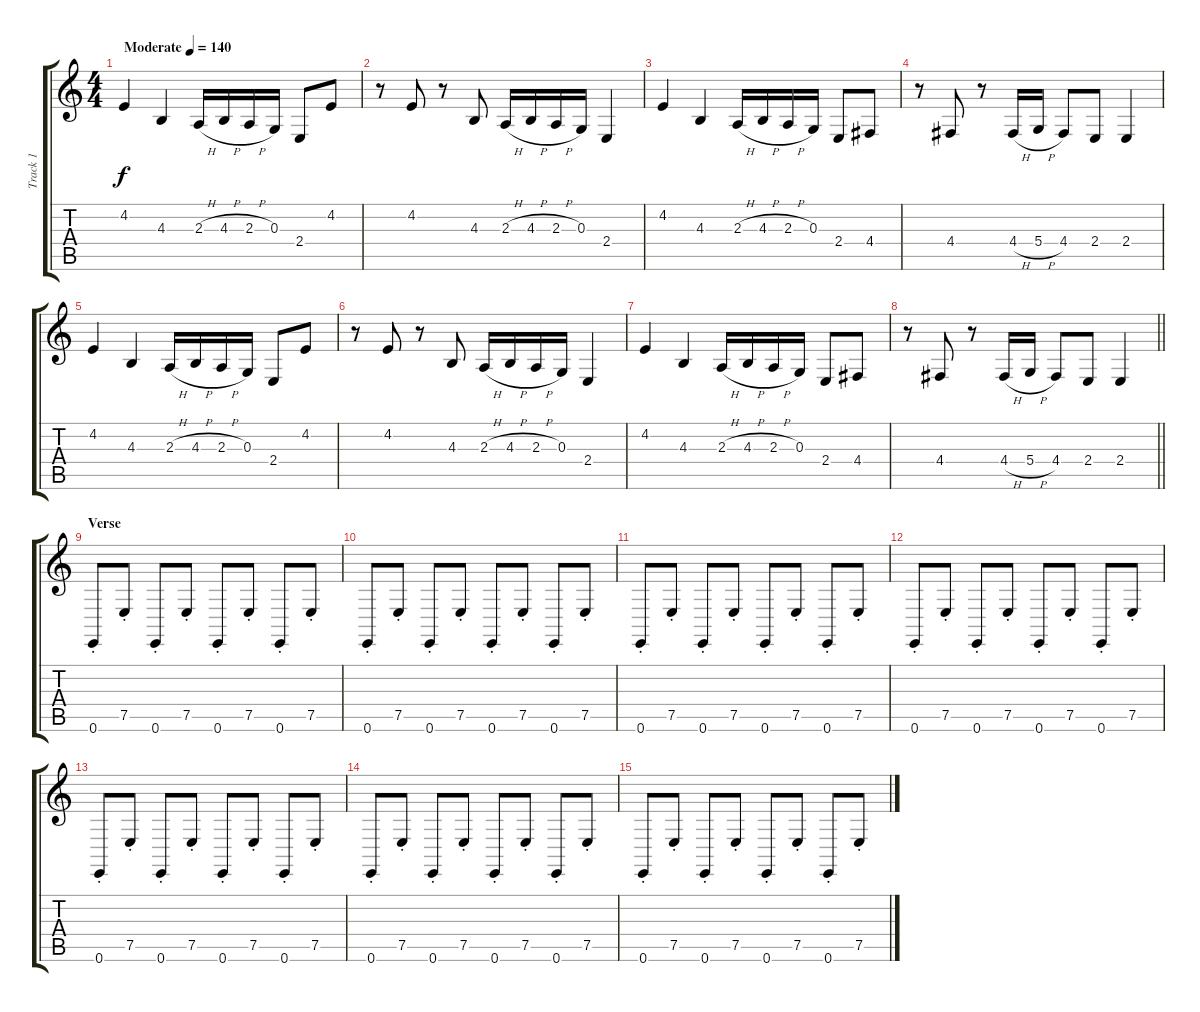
\track ("Track 1" "Track 1") {instrument harmonica}
\staff {score tabs}
\tuning (F4 C4 G3 D3 A2 E2) {hide}
\ts (4 4)
\tempo (140 "Moderate")
\clef g2
\ks c
4.2.4{dy f instrument harmonica} 4.3.4 2.3{h}.16 4.3{h}.16 2.3{h}.16 0.3.16 2.4.8 4.2.8 |
r.8 4.2.8 r.8 4.3.8 2.3{h}.16 4.3{h}.16 2.3{h}.16 0.3.16 2.4.4 |
4.2.4 4.3.4 2.3{h}.16 4.3{h}.16 2.3{h}.16 0.3.16 2.4.8 4.4.8 |
r.8 4.4.8 r.8 4.4{h}.16 5.4{h}.16 4.4.8 2.4.8 2.4.4 |
4.2.4 4.3.4 2.3{h}.16 4.3{h}.16 2.3{h}.16 0.3.16 2.4.8 4.2.8 |
r.8 4.2.8 r.8 4.3.8 2.3{h}.16 4.3{h}.16 2.3{h}.16 0.3.16 2.4.4 |
4.2.4 4.3.4 2.3{h}.16 4.3{h}.16 2.3{h}.16 0.3.16 2.4.8 4.4.8 |
\barLineRight lightlight
r.8 4.4.8 r.8 4.4{h}.16 5.4{h}.16 4.4.8 2.4.8 2.4.4 |
\section ("" "Verse")
0.6{st}.8 7.5{st}.8 0.6{st}.8 7.5{st}.8 0.6{st}.8 7.5{st}.8 0.6{st}.8 7.5{st}.8 |
0.6{st}.8 7.5{st}.8 0.6{st}.8 7.5{st}.8 0.6{st}.8 7.5{st}.8 0.6{st}.8 7.5{st}.8 |
0.6{st}.8 7.5{st}.8 0.6{st}.8 7.5{st}.8 0.6{st}.8 7.5{st}.8 0.6{st}.8 7.5{st}.8 |
0.6{st}.8 7.5{st}.8 0.6{st}.8 7.5{st}.8 0.6{st}.8 7.5{st}.8 0.6{st}.8 7.5{st}.8 |
0.6{st}.8 7.5{st}.8 0.6{st}.8 7.5{st}.8 0.6{st}.8 7.5{st}.8 0.6{st}.8 7.5{st}.8 |
0.6{st}.8 7.5{st}.8 0.6{st}.8 7.5{st}.8 0.6{st}.8 7.5{st}.8 0.6{st}.8 7.5{st}.8 |
0.6{st}.8 7.5{st}.8 0.6{st}.8 7.5{st}.8 0.6{st}.8 7.5{st}.8 0.6{st}.8 7.5{st}.8
